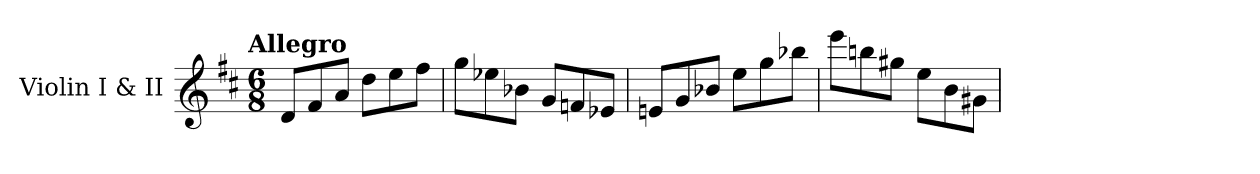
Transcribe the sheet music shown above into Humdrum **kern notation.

**kern
*part1
*staff1
*I"Violin I & II
*I'Vln.
*clefG2
*k[f#c#]
!!LO:TX:omd:t=Allegro
*M6/8
*MM120
=1
8d/L
8f#/
8a/J
8dd\L
8ee\
8ff#\J
=2
8gg\L
8ee-X\
8b-X\J
8g/L
8fn/
8e-X/J
=3
8en/L
8g/
8b-X/J
8ee\L
8gg\
8bb-X\J
=4
8eee\L
8bbn\
8gg#X\J
8ee\L
8b\
8g#X\J
=
*-
